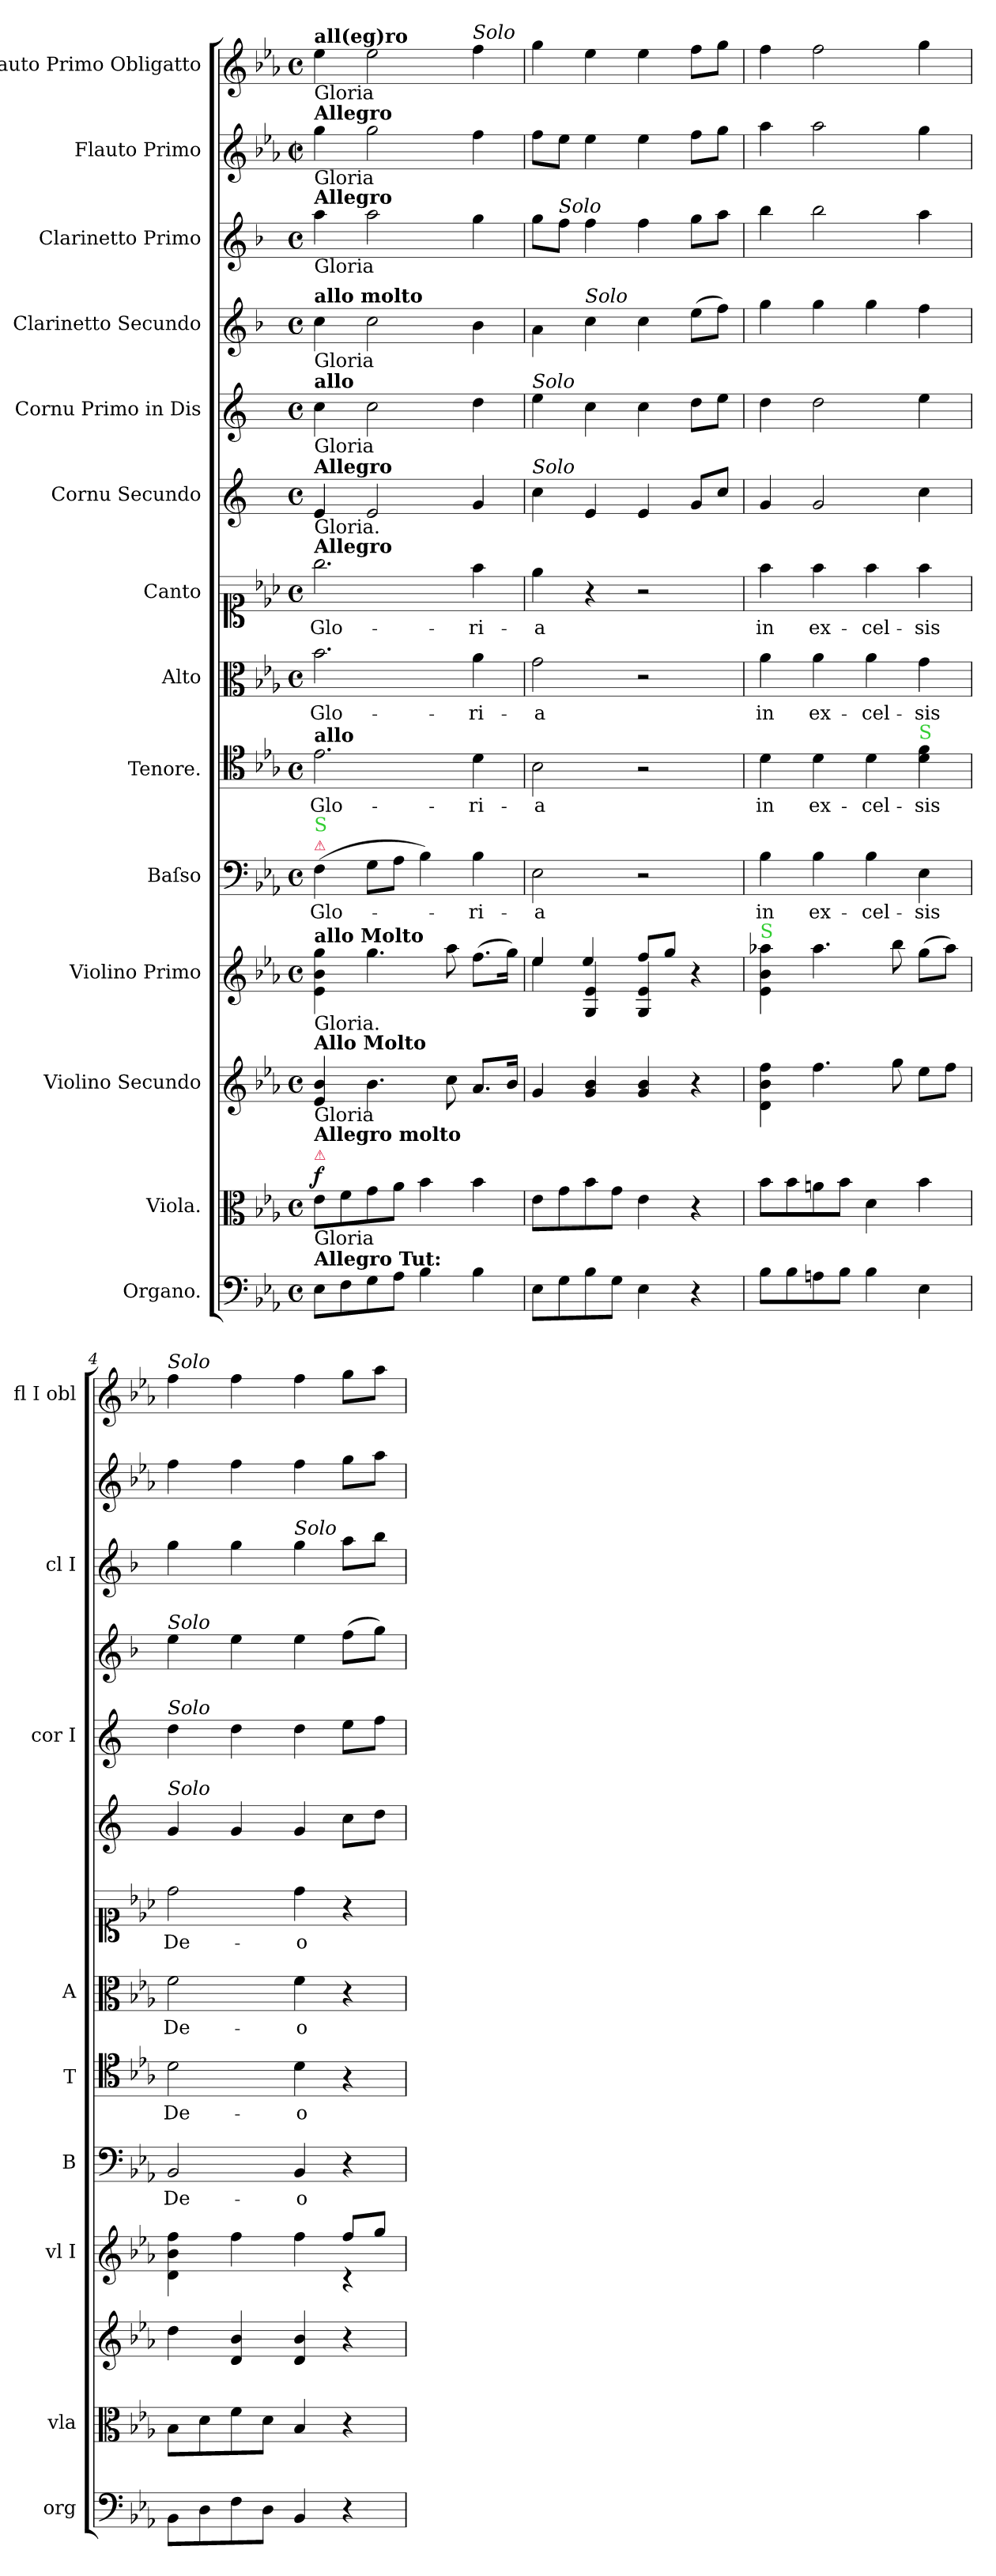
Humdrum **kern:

**kern	**kern	**dynam	**kern	**kern	**kern	**text	**kern	**text	**kern	**text	**kern	**text	**kern	**kern	**kern	**kern	**kern	**kern	**dynam
*part14	*part13	*part13	*part12	*part11	*part10	*part10	*part9	*part9	*part8	*part8	*part7	*part7	*part6	*part5	*part4	*part3	*part2	*part1	*part1
*staff14	*staff13	*staff13	*staff12	*staff11	*staff10	*staff10	*staff9	*staff9	*staff8	*staff8	*staff7	*staff7	*staff6	*staff5	*staff4	*staff3	*staff2	*staff1	*staff1
*I"Organo.	*I"Viola.	*	*I"Violino Secundo	*I"Violino Primo	*I"Baſso	*	*I"Tenore.	*	*I"Alto	*	*I"Canto	*	*I"Cornu Secundo	*I"Cornu Primo in Dis	*I"Clarinetto Secundo	*I"Clarinetto Primo	*I"Flauto Primo	*I"Flauto Primo Obligatto	*
*I'org	*I'vla	*	*	*I'vl I	*I'B	*	*I'T	*	*I'A	*	*	*	*	*I'cor I	*	*I'cl I	*	*I'fl I obl	*
*clefF4	*clefC3	*	*clefG2	*clefG2	*clefF4	*	*clefC4	*	*clefC3	*	*clefC1	*	*clefG2	*clefG2	*clefG2	*clefG2	*clefG2	*clefG2	*
*	*	*	*	*	*	*	*	*	*	*	*	*	*ITrd5c9	*ITrd5c9	*ITrd1c2	*ITrd1c2	*	*	*
*k[b-e-a-]	*k[b-e-a-]	*	*k[b-e-a-]	*k[b-e-a-]	*k[b-e-a-]	*	*k[b-e-a-]	*	*k[b-e-a-]	*	*k[b-e-a-]	*	*k[b-e-a-]	*k[b-e-a-]	*k[b-e-a-]	*k[b-e-a-]	*k[b-e-a-]	*k[b-e-a-]	*
*E-:	*E-:	*	*E-:	*E-:	*E-:	*	*E-:	*	*E-:	*	*E-:	*	*	*	*	*	*E-:	*E-:	*
*M4/4	*M4/4	*	*M4/4	*M4/4	*M4/4	*	*M4/4	*	*M4/4	*	*M4/4	*	*M4/4	*M4/4	*M4/4	*M4/4	*M4/4	*M4/4	*
*met(c)	*met(c)	*	*met(c)	*met(c)	*met(c)	*	*met(c)	*	*met(c)	*	*met(c)	*	*met(c)	*met(c)	*met(c)	*met(c)	*met(c|)	*met(c)	*
=1	=1	=1	=1	=1	=1	=1	=1	=1	=1	=1	=1	=1	=1	=1	=1	=1	=1	=1	=1
!	!	!	!	!	!	!	!	!	!	!	!	!	!	!	!	!	!	!LO:TX:a:B:t=all(eg)ro	!
!	!	!	!	!	!	!	!	!	!	!	!	!	!	!	!	!	!	!LO:TX:b:t=Gloria	!
!	!	!	!	!	!	!	!	!	!	!	!	!	!	!	!	!	!LO:TX:a:B:t=Allegro	!	!
!	!	!	!	!	!	!	!	!	!	!	!	!	!	!	!	!	!LO:TX:b:t=Gloria	!	!
!	!	!	!	!	!	!	!	!	!	!	!	!	!	!	!	!LO:TX:b:t=Gloria	!	!	!
!	!	!	!	!	!	!	!	!	!	!	!	!	!	!	!	!LO:TX:a:B:t=Allegro	!	!	!
!	!	!	!	!	!	!	!	!	!	!	!	!	!	!	!LO:TX:a:B:t=allo molto	!	!	!	!
!	!	!	!	!	!	!	!	!	!	!	!	!	!	!	!LO:TX:b:t=Gloria	!	!	!	!
!	!	!	!	!	!	!	!	!	!	!	!	!	!	!LO:TX:a:B:t=allo	!	!	!	!	!
!	!	!	!	!	!	!	!	!	!	!	!	!	!	!LO:TX:b:t=Gloria	!	!	!	!	!
!	!	!	!	!	!	!	!	!	!	!	!	!	!LO:TX:a:B:t=Allegro	!	!	!	!	!	!
!	!	!	!	!	!	!	!	!	!	!	!	!	!LO:TX:b:t=Gloria.	!	!	!	!	!	!
!	!	!	!	!	!	!	!	!	!	!	!LO:TX:a:B:t=Allegro	!	!	!	!	!	!	!	!
!	!	!	!	!	!	!	!LO:TX:a:B:t=allο	!	!	!	!	!	!	!	!	!	!	!	!
!	!	!	!	!	!LO:TX:a:color=crimson:t=⚠	!	!	!	!	!	!	!	!	!	!	!	!	!	!
!	!	!	!	!	!LO:TX:a:color=limegreen:t=S	!	!	!	!	!	!	!	!	!	!	!	!	!	!
!	!	!	!	!LO:TX:a:B:t=allo Molto	!	!	!	!	!	!	!	!	!	!	!	!	!	!	!
!	!	!	!	!LO:TX:b:t=Gloria.	!	!	!	!	!	!	!	!	!	!	!	!	!	!	!
!	!	!	!LO:TX:a:B:t=Allo Molto	!	!	!	!	!	!	!	!	!	!	!	!	!	!	!	!
!	!	!	!LO:TX:b:t=Gloria	!	!	!	!	!	!	!	!	!	!	!	!	!	!	!	!
!	!LO:TX:b:t=Gloria	!	!	!	!	!	!	!	!	!	!	!	!	!	!	!	!	!	!
!	!LO:TX:a:color=crimson:t=⚠	!	!	!	!	!	!	!	!	!	!	!	!	!	!	!	!	!	!
!	!LO:TX:a:B:t=Allegro molto	!	!	!	!	!	!	!	!	!	!	!	!	!	!	!	!	!	!
!LO:TX:a:B:t=Allegro Tut&colon;	!	!	!	!	!	!	!	!	!	!	!	!	!	!	!	!	!	!	!
!	!	!LO:DY:a	!	!	!	!	!	!	!	!	!	!	!	!	!	!	!	!	!
8E-\L	8e-\L	f	4e-/ 4b-/	4e-\ 4b-\ 4gg\	(4F\	Glo-	2.e-\	Glo-	2.b-\	Glo-	2.gg\	Glo-	4G/	4e-\	4b-\	4gg\	4gg\	4ee-\	.
8F\	8f\	.	.	.	.	.	.	.	.	.	.	.	.	.	.	.	.	.	.
8G\	8g\	.	4.b-\	4.gg\	8G\L	.	.	.	.	.	.	.	2G/	2e-\	2b-\	2gg\	2gg\	2ee-\	.
8A-\J	8a-\J	.	.	.	8A-\J	.	.	.	.	.	.	.	.	.	.	.	.	.	.
4B-\	4b-\	.	.	.	4B-\)	.	.	.	.	.	.	.	.	.	.	.	.	.	.
.	.	.	8cc\	8aa-\	.	.	.	.	.	.	.	.	.	.	.	.	.	.	.
!	!	!	!	!	!	!	!	!	!	!	!	!	!	!	!	!	!	!LO:TX:a:i:t=Solo	!
4B-\	4b-\	.	8.a-/L	(8.ff\L	4B-\	-ri-	4d\	-ri-	4a-\	-ri-	4ff\	-ri-	4B-/	4f\	4a-\	4ff\	4ff\	4ff\	.
.	.	.	16b-/Jk	16gg\Jk)	.	.	.	.	.	.	.	.	.	.	.	.	.	.	.
=2	=2	=2	=2	=2	=2	=2	=2	=2	=2	=2	=2	=2	=2	=2	=2	=2	=2	=2	=2
*	*	*	*	*^	*	*	*	*	*	*	*	*	*	*	*	*	*	*	*
!	!	!	!	!	!	!	!	!	!	!	!	!	!	!	!LO:TX:a:i:t=Solo	!	!	!	!	!
!	!	!	!	!	!	!	!	!	!	!	!	!	!	!LO:TX:a:i:t=Solo	!	!	!	!	!	!
8E-\L	8e-\L	.	4g/	4ee-\	4ee-/	2E-\	-a	2B-\	-a	2g\	-a	4ee-\	-a	4e-\	4g\	4g\	8ff\L	8ff\L	4gg\	.
!	!	!	!	!	!	!	!	!	!	!	!	!	!	!	!	!	!LO:TX:a:i:t=Solo	!	!	!
8G\	8g\	.	.	.	.	.	.	.	.	.	.	.	.	.	.	.	8ee-\J	8ee-\J	.	.
!	!	!	!	!	!	!	!	!	!	!	!	!	!	!	!	!LO:TX:a:i:t=Solo	!	!	!	!
8B-\	8b-\	.	4g/ 4b-/	4G/ 4e-/	4ee-!/	.	.	.	.	.	.	4r	.	4G/	4e-\	4b-\	4ee-\	4ee-\	4ee-\	.
8G\J	8g\J	.	.	.	.	.	.	.	.	.	.	.	.	.	.	.	.	.	.	.
4E-\	4e-\	.	4g/ 4b-/	4G/ 4e-/	8ff!/L	2r	.	2r	.	2r	.	2r	.	4G/	4e-\	4b-\	4ee-\	4ee-\	4ee-\	.
.	.	.	.	.	8gg!/J	.	.	.	.	.	.	.	.	.	.	.	.	.	.	.
4r	4r	.	4r	4r	4reyy	.	.	.	.	.	.	.	.	8B-/L	8f\L	(8dd\L	8ff\L	8ff\L	8ff\L	.
.	.	.	.	.	.	.	.	.	.	.	.	.	.	8e-/J	8g\J	8ee-\J)	8gg\J	8gg\J	8gg\J	.
*	*	*	*	*v	*v	*	*	*	*	*	*	*	*	*	*	*	*	*	*	*
=3	=3	=3	=3	=3	=3	=3	=3	=3	=3	=3	=3	=3	=3	=3	=3	=3	=3	=3	=3
!	!	!	!	!LO:TX:a:color=limegreen:t=S	!	!	!	!	!	!	!	!	!	!	!	!	!	!	!
!	!	!	!	!	!	!	!	!	!	!	!	!	!	!	!	!	!	!	!LO:DY:a
8B-\L	8b-\L	.	4d\ 4b-\ 4ff\	4e-\ 4b-\ 4aa-X\	4B-\	in	4d\	in	4a-\	in	4ff\	in	4B-/	4f\	4ff\	4aa-\	4aa-\	4ff\	for
8B-\	8b-\	.	.	.	.	.	.	.	.	.	.	.	.	.	.	.	.	.	.
8An\	8an\	.	4.ff\	4.aa-\	4B-\	ex-	4d\	ex-	4a-\	ex-	4ff\	ex-	2B-/	2f\	4ff\	2aa-\	2aa-\	2ff\	.
8B-\J	8b-\J	.	.	.	.	.	.	.	.	.	.	.	.	.	.	.	.	.	.
4B-\	4d\	.	.	.	4B-\	-cel-	4d\	-cel-	4a-\	-cel-	4ff\	-cel-	.	.	4ff\	.	.	.	.
.	.	.	8gg\	8bb-\	.	.	.	.	.	.	.	.	.	.	.	.	.	.	.
!	!	!	!	!	!	!	!LO:TX:a:color=limegreen:t=S	!	!	!	!	!	!	!	!	!	!	!	!
4E-\	4b-\	.	8ee-\L	(8gg\L	4E-\	-sis	4d\ 4f\	-sis	4g\	-sis	4ff\	-sis	4e-\	4g\	4ee-\	4gg\	4gg\	4gg\	.
.	.	.	8ff\J	8aa-\J)	.	.	.	.	.	.	.	.	.	.	.	.	.	.	.
=4	=4	=4	=4	=4	=4	=4	=4	=4	=4	=4	=4	=4	=4	=4	=4	=4	=4	=4	=4
*	*	*	*	*^	*	*	*	*	*	*	*	*	*	*	*	*	*	*	*
!	!	!	!	!	!	!	!	!	!	!	!	!	!	!	!	!	!	!	!LO:TX:a:i:t=Solo	!
!	!	!	!	!	!	!	!	!	!	!	!	!	!	!	!	!LO:TX:a:i:t=Solo	!	!	!	!
!	!	!	!	!	!	!	!	!	!	!	!	!	!	!	!LO:TX:a:i:t=Solo	!	!	!	!	!
!	!	!	!	!	!	!	!	!	!	!	!	!	!	!LO:TX:a:i:t=Solo	!	!	!	!	!	!
8BB-\L	8B-\L	.	4dd\	4d\ 4b-\ 4ff\	2rAyy	2BB-/	De-	2d\	De-	2f\	De-	2dd\	De-	4B-/	4f\	4dd\	4ff\	4ff\	4ff\	.
8D\	8d\	.	.	.	.	.	.	.	.	.	.	.	.	.	.	.	.	.	.	.
8F\	8f\	.	4d/ 4b-/	4ff\	.	.	.	.	.	.	.	.	.	4B-/	4f\	4dd\	4ff\	4ff\	4ff\	.
8D\J	8d\J	.	.	.	.	.	.	.	.	.	.	.	.	.	.	.	.	.	.	.
!	!	!	!	!	!	!	!	!	!	!	!	!	!	!	!	!	!LO:TX:a:i:t=Solo	!	!	!
4BB-/	4B-/	.	4d/ 4b-/	4ff\	4rAyy	4BB-/	-o	4d\	-o	4f\	-o	4dd\	-o	4B-/	4f\	4dd\	4ff\	4ff\	4ff\	.
4r	4r	.	4r	4rc	8ff!/L	4r	.	4r	.	4r	.	4r	.	8e-\L	8g\L	(8ee-\L	8gg\L	8gg\L	8gg\L	.
.	.	.	.	.	8gg!/J	.	.	.	.	.	.	.	.	8f\J	8a-\J	8ff\J)	8aa-\J	8aa-\J	8aa-\J	.
*	*	*	*	*v	*v	*	*	*	*	*	*	*	*	*	*	*	*	*	*	*
=	=	=	=	=	=	=	=	=	=	=	=	=	=	=	=	=	=	=	=
*-	*-	*-	*-	*-	*-	*-	*-	*-	*-	*-	*-	*-	*-	*-	*-	*-	*-	*-	*-
